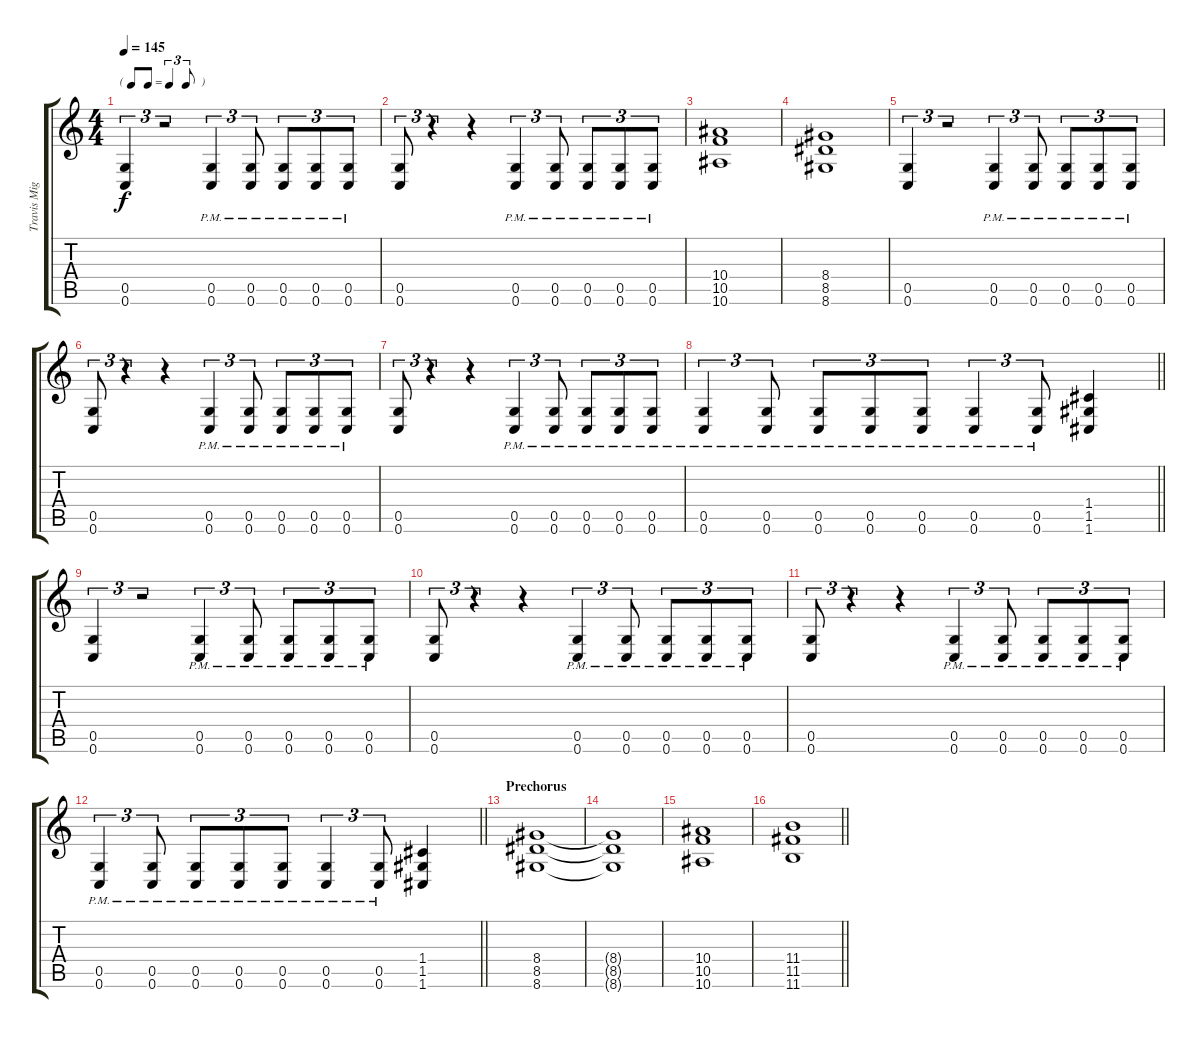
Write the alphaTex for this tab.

\track ("Travis Miguel" "Travis Mig") {instrument distortionguitar}
\staff {score tabs}
\tuning (D4 A3 F3 C3 G2 C2) {hide}
\ts (4 4)
\tf triplet8th
\tempo 145
\clef g2
\ks c
(0.5 0.6).4{tu (3 2) dy f} r.2{tu (3 2)} (0.5{pm} 0.6{pm}).4{tu (3 2)} (0.5{pm} 0.6{pm}).8{tu (3 2)} (0.5{pm} 0.6{pm}).8{tu (3 2)} (0.5{pm} 0.6{pm}).8{tu (3 2)} (0.5{pm} 0.6{pm}).8{tu (3 2)} |
(0.5 0.6).8{tu (3 2)} r.4{tu (3 2)} r.4 (0.5{pm} 0.6{pm}).4{tu (3 2)} (0.5{pm} 0.6{pm}).8{tu (3 2)} (0.5{pm} 0.6{pm}).8{tu (3 2)} (0.5{pm} 0.6{pm}).8{tu (3 2)} (0.5{pm} 0.6{pm}).8{tu (3 2)} |
(10.4 10.5 10.6).1 |
(8.4 8.5 8.6).1 |
(0.5 0.6).4{tu (3 2)} r.2{tu (3 2)} (0.5{pm} 0.6{pm}).4{tu (3 2)} (0.5{pm} 0.6{pm}).8{tu (3 2)} (0.5{pm} 0.6{pm}).8{tu (3 2)} (0.5{pm} 0.6{pm}).8{tu (3 2)} (0.5{pm} 0.6{pm}).8{tu (3 2)} |
(0.5 0.6).8{tu (3 2)} r.4{tu (3 2)} r.4 (0.5{pm} 0.6{pm}).4{tu (3 2)} (0.5{pm} 0.6{pm}).8{tu (3 2)} (0.5{pm} 0.6{pm}).8{tu (3 2)} (0.5{pm} 0.6{pm}).8{tu (3 2)} (0.5{pm} 0.6{pm}).8{tu (3 2)} |
(0.5 0.6).8{tu (3 2)} r.4{tu (3 2)} r.4 (0.5{pm} 0.6{pm}).4{tu (3 2)} (0.5{pm} 0.6{pm}).8{tu (3 2)} (0.5{pm} 0.6{pm}).8{tu (3 2)} (0.5{pm} 0.6{pm}).8{tu (3 2)} (0.5{pm} 0.6{pm}).8{tu (3 2)} |
\barLineRight lightlight
(0.5{pm} 0.6{pm}).4{tu (3 2)} (0.5{pm} 0.6{pm}).8{tu (3 2)} (0.5{pm} 0.6{pm}).8{tu (3 2)} (0.5{pm} 0.6{pm}).8{tu (3 2)} (0.5{pm} 0.6{pm}).8{tu (3 2)} (0.5{pm} 0.6{pm}).4{tu (3 2)} (0.5{pm} 0.6{pm}).8{tu (3 2)} (1.4 1.5 1.6).4 |
(0.5 0.6).4{tu (3 2)} r.2{tu (3 2)} (0.5{pm} 0.6{pm}).4{tu (3 2)} (0.5{pm} 0.6{pm}).8{tu (3 2)} (0.5{pm} 0.6{pm}).8{tu (3 2)} (0.5{pm} 0.6{pm}).8{tu (3 2)} (0.5{pm} 0.6{pm}).8{tu (3 2)} |
(0.5 0.6).8{tu (3 2)} r.4{tu (3 2)} r.4 (0.5{pm} 0.6{pm}).4{tu (3 2)} (0.5{pm} 0.6{pm}).8{tu (3 2)} (0.5{pm} 0.6{pm}).8{tu (3 2)} (0.5{pm} 0.6{pm}).8{tu (3 2)} (0.5{pm} 0.6{pm}).8{tu (3 2)} |
(0.5 0.6).8{tu (3 2)} r.4{tu (3 2)} r.4 (0.5{pm} 0.6{pm}).4{tu (3 2)} (0.5{pm} 0.6{pm}).8{tu (3 2)} (0.5{pm} 0.6{pm}).8{tu (3 2)} (0.5{pm} 0.6{pm}).8{tu (3 2)} (0.5{pm} 0.6{pm}).8{tu (3 2)} |
\barLineRight lightlight
(0.5{pm} 0.6{pm}).4{tu (3 2)} (0.5{pm} 0.6{pm}).8{tu (3 2)} (0.5{pm} 0.6{pm}).8{tu (3 2)} (0.5{pm} 0.6{pm}).8{tu (3 2)} (0.5{pm} 0.6{pm}).8{tu (3 2)} (0.5{pm} 0.6{pm}).4{tu (3 2)} (0.5{pm} 0.6{pm}).8{tu (3 2)} (1.4 1.5 1.6).4 |
\section ("" "Prechorus")
(8.4 8.5 8.6).1 |
(8.4{t} 8.5{t} 8.6{t}).1 |
(10.4 10.5 10.6).1 |
\barLineRight lightlight
(11.4 11.5 11.6).1
